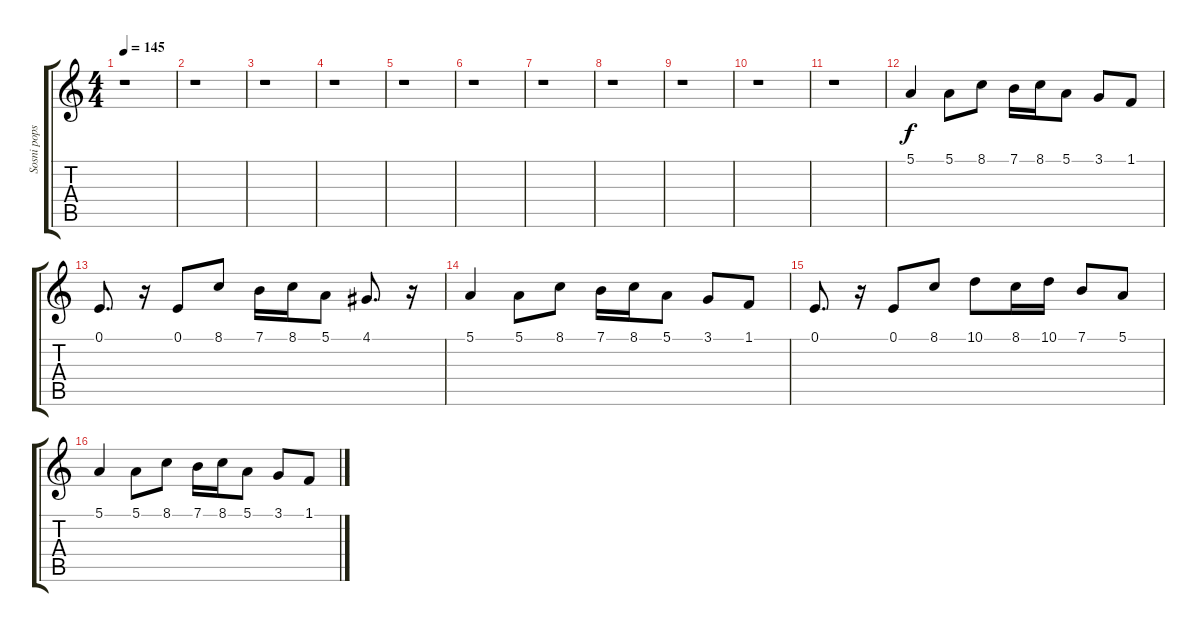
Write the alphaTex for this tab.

\track ("Sosni popsa" "Sosni pops") {instrument accordion}
\staff {score tabs}
\tuning (E4 B3 G3 D3 A2 E2) {hide}
\ts (4 4)
\tempo 145
\clef g2
\ks c
r.1{dy f} |
r.1 |
r.1 |
r.1 |
r.1 |
r.1 |
r.1 |
r.1 |
r.1 |
r.1 |
r.1 |
5.1.4 5.1.8 8.1.8 7.1.16 8.1.16 5.1.8 3.1.8 1.1.8 |
0.1.8{d} r.16 0.1.8 8.1.8 7.1.16 8.1.16 5.1.8 4.1.8{d} r.16 |
5.1.4 5.1.8 8.1.8 7.1.16 8.1.16 5.1.8 3.1.8 1.1.8 |
0.1.8{d} r.16 0.1.8 8.1.8 10.1.8 8.1.16 10.1.16 7.1.8 5.1.8 |
5.1.4 5.1.8 8.1.8 7.1.16 8.1.16 5.1.8 3.1.8 1.1.8
